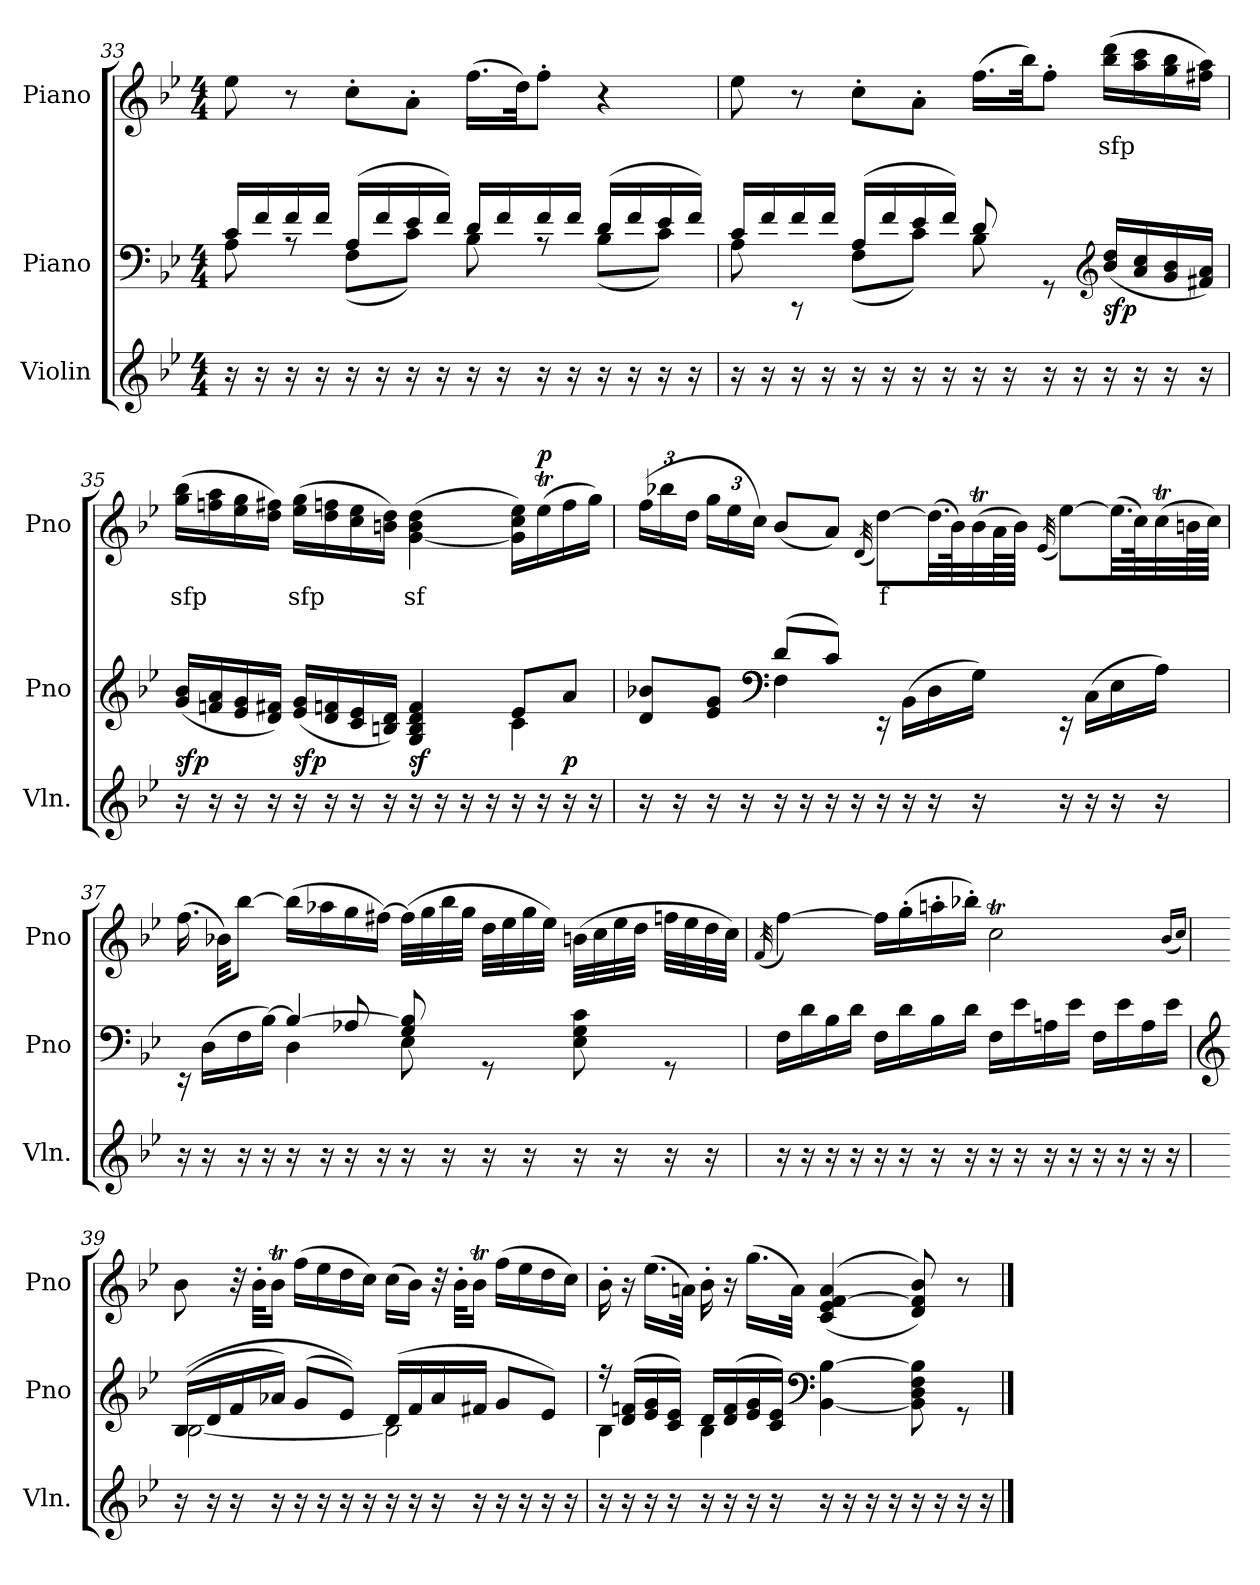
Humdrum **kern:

**kern	**kern	**dynam	**kern	**text	**dynam
*part3	*part2	*part2	*part1	*part1	*part1
*staff3	*staff2	*staff2	*staff1	*staff1	*staff1
*I"Violin	*I"Piano	*	*I"Piano	*	*
*I'Vln.	*I'Pno	*	*I'Pno	*	*
!!LO:LB:g=z
*clefG2	*clefF4	*	*clefG2	*	*
*k[b-e-]	*k[b-e-]	*	*k[b-e-]	*	*
*B-:	*B-:	*	*B-:	*	*
*M4/4	*M4/4	*	*M4/4	*	*
=33	=33	=33	=33	=33	=33
*	*^	*	*	*	*
16r	16c/LL	8A\	.	8ee-\	.	.
16r	16f/	.	.	.	.	.
16r	16f/	8rA	.	8r	.	.
16r	16f/JJ	.	.	.	.	.
16r	(>16A/LL	(<8F\L	.	8cc'\L	.	.
16r	16f/	.	.	.	.	.
16r	16e-/	8c\J)	.	8a'\J	.	.
16r	16f/JJ)	.	.	.	.	.
16r	16d/LL	8B-\	.	(>16.ff\LL	.	.
16r	16f/	.	.	.	.	.
.	.	.	.	32dd\JK)	.	.
16r	16f/	8rA	.	8ff'\J	.	.
16r	16f/JJ	.	.	.	.	.
16r	(>16d/LL	(<8B-\L	.	4r	.	.
16r	16f/	.	.	.	.	.
16r	16e-/	8c\J)	.	.	.	.
16r	16f/JJ)	.	.	.	.	.
=34	=34	=34	=34	=34	=34	=34
16r	16c/LL	8A\	.	8ee-\	.	.
16r	16f/	.	.	.	.	.
16r	16f/	8rCC	.	8r	.	.
16r	16f/JJ	.	.	.	.	.
16r	(>16A/LL	(<8F\L	.	8cc'\L	.	.
16r	16f/	.	.	.	.	.
16r	16e-/	8c\J)	.	8a'\J	.	.
16r	16f/JJ)	.	.	.	.	.
16r	8d/	8B-\	.	(>16.ff\LL	.	.
16r	.	.	.	.	.	.
.	.	.	.	32bb-\JK)	.	.
16r	8rGG	4.ryy	.	8ff'\J	.	.
16r	.	.	.	.	.	.
*	*clefG2	*	*	*	*	*
!	!	!	!LO:DY:b	!	!LO:LY:b	!
16r	(<16b-/ 16dd/LL	.	sfp	(>16bb-\ 16ddd\LL	sfp	.
16r	16a/ 16cc/	.	.	16aa\ 16ccc\	.	.
16r	16g/ 16b-/	.	.	16gg\ 16bb-\	.	.
16r	16f#X/ 16a/JJ)	.	.	16ff#X\ 16aa\JJ)	.	.
!!LO:PB:g=z
=35	=35	=35	=35	=35	=35	=35
!	!	!	!LO:DY:b	!	!LO:LY:b	!
16r	(<16g/ 16b-/LL	2.ryy	sfp	(>16gg\ 16bb-\LL	sfp	.
16r	16fn/ 16a/	.	.	16ffn\ 16aa\	.	.
16r	16e-/ 16g/	.	.	16ee-\ 16gg\	.	.
16r	16d/ 16f#X/JJ)	.	.	16dd\ 16ff#X\JJ)	.	.
!	!	!	!LO:DY:b	!	!LO:LY:b	!
16r	(<16e-/ 16g/LL	.	sfp	(>16ee-\ 16gg\LL	sfp	.
16r	16d/ 16fn/	.	.	16dd\ 16ffn\	.	.
16r	16c/ 16e-/	.	.	16cc\ 16ee-\	.	.
16r	16Bn/ 16d/JJ)	.	.	16bn\ 16dd\JJ)	.	.
!	!	!	!LO:DY:b	!	!LO:LY:b	!
16r	4G/ 4B/ 4d/ 4f/	.	sf	(>[4g\ 4b\ 4dd\	sf	.
16r	.	.	.	.	.	.
16r	.	.	.	.	.	.
16r	.	.	.	.	.	.
16r	8e-/L	4c\	.	16g\] 16cc\ 16ee-\LL)	.	.
!	!	!	!	!	!	!LO:DY:b
16r	.	.	.	(>16ee-T\	.	p
!	!	!	!LO:DY:b	!	!	!
16r	8a/J	.	p	16ff\	.	.
16r	.	.	.	16gg\JJ)	.	.
!!LO:LB:g=z
=36	=36	=36	=36	=36	=36	=36
*	*	*	*	*Xbrackettup	*	*
16r	8d/ 8b-X/L	4ryy	.	(>24ff\LL	.	.
.	.	.	.	24bb-X\	.	.
16r	.	.	.	.	.	.
.	.	.	.	24dd\JJ	.	.
16r	8e-/ 8g/J	.	.	24gg\LL	.	.
.	.	.	.	24ee-\	.	.
16r	.	.	.	.	.	.
.	.	.	.	24cc\JJ)	.	.
*	*clefF4	*	*	*	*	*
16r	(>8d/L	4F\	.	(<8b-/L	.	.
16r	.	.	.	.	.	.
16r	8c/J)	.	.	8a/J)	.	.
16r	.	.	.	.	.	.
.	.	.	.	(>32qd/	.	.
!	!	!	!	!	!LO:LY:b	!
16r	16rEE	2ryy	.	[8dd\L)	f	.
16r	(>16BB-\LL	.	.	.	.	.
16r	16D\	.	.	(>32.dd\LL]	.	.
.	.	.	.	64b-\K)	.	.
16r	16G\JJ)	.	.	(>32b-T\	.	.
.	.	.	.	64a\L	.	.
.	.	.	.	64b-\JJJJ)	.	.
.	.	.	.	(>32qe-/	.	.
16r	16rEE	.	.	[8ee-\L)	.	.
16r	(>16C\LL	.	.	.	.	.
16r	16E-\	.	.	(>32.ee-\LL]	.	.
.	.	.	.	64cc\K)	.	.
16r	16A\JJ)	.	.	(>32ccT\	.	.
.	.	.	.	64bn\L	.	.
.	.	.	.	64cc\JJJJ)	.	.
!!LO:LB:g=z
=37	=37	=37	=37	=37	=37	=37
*	*	*^	*	*	*	*
16r	16rEE	4ryy	4.ryy	.	(>16.ff\	.	.
16r	(>16D\LL	.	.	.	.	.	.
.	.	.	.	.	32b-X\KKL)	.	.
16r	16F\	.	.	.	[8bb-\J	.	.
16r	[16B-\JJ)	.	.	.	.	.	.
16r	4B-/_	4D\	.	.	(>16bb-\LL]	.	.
16r	.	.	.	.	16aa-X\	.	.
16r	.	.	8A-X/	.	16gg\	.	.
16r	.	.	.	.	[16ff#X\JJ)	.	.
16r	8G/ 8B-/]	8E-\	2ryy	.	(>32ff#\LLL]	.	.
.	.	.	.	.	32gg\	.	.
16r	.	.	.	.	32bb-\	.	.
.	.	.	.	.	32gg\JJJ	.	.
16r	8rGG	4.ryy	.	.	32dd\LLL	.	.
.	.	.	.	.	32ee-\	.	.
16r	.	.	.	.	32gg\	.	.
.	.	.	.	.	32ee-\JJJ)	.	.
16r	8E-\ 8G\ 8c\	.	.	.	(>32bn\LLL	.	.
.	.	.	.	.	32cc\	.	.
16r	.	.	.	.	32ee-\	.	.
.	.	.	.	.	32dd\JJJ	.	.
16r	8rGG	.	.	.	32ffn\LLL	.	.
.	.	.	.	.	32ee-\	.	.
16r	.	.	.	.	32dd\	.	.
.	.	.	.	.	32cc\JJJ)	.	.
*	*v	*v	*v	*	*	*	*
!!LO:PB:g=z
=38	=38	=38	=38	=38	=38
.	.	.	(>32qf/	.	.
16r	16F\LL	.	[4ff\)	.	.
16r	16d\	.	.	.	.
16r	16B-\	.	.	.	.
16r	16d\JJ	.	.	.	.
16r	16F\LL	.	16ff\LL]	.	.
16r	16d\	.	(>16gg'\	.	.
16r	16B-\	.	16aan'\	.	.
16r	16d\JJ	.	16bb-X'\JJ)	.	.
16r	16F\LL	.	2ccT\	.	.
16r	16e-\	.	.	.	.
16r	16An\	.	.	.	.
16r	16e-\JJ	.	.	.	.
16r	16F\LL	.	.	.	.
16r	16e-\	.	.	.	.
16r	16A\	.	.	.	.
16r	16e-\JJ	.	.	.	.
.	.	.	(<16qb-/LL	.	.
.	.	.	16qcc/JJ)	.	.
=39	=39	=39	=39	=39	=39
*	*clefG2	*	*	*	*
*	*^	*	*	*	*
16r	(>(>16B-/LL	[2B-\	.	8b-\	.	.
16r	16d/	.	.	.	.	.
16r	16f/	.	.	32r	.	.
.	.	.	.	32b-'\KLL	.	.
16r	16a-X/JJ)	.	.	16b-T\JJ	.	.
16r	(>8g/L	.	.	(>16ff\LL	.	.
16r	.	.	.	16ee-\	.	.
16r	8e-/J))	.	.	16dd\	.	.
16r	.	.	.	16cc\JJ)	.	.
16r	(>16d/LL	2B-\]	.	(>16cc\LL	.	.
16r	16f/	.	.	16b-\JJ)	.	.
16r	16a-/	.	.	32r	.	.
.	.	.	.	32b-'\KLL	.	.
16r	16f#X/JJ	.	.	16b-T\JJ	.	.
16r	8g/L	.	.	(>16ff\LL	.	.
16r	.	.	.	16ee-\	.	.
16r	8e-/J)	.	.	16dd\	.	.
16r	.	.	.	16cc\JJ)	.	.
!!LO:LB:g=z
=40	=40	=40	=40	=40	=40	=40
16r	16r	4B-\	.	16b-'\	.	.
16r	(>16d/ 16fn/LL	.	.	16r	.	.
16r	16e-/ 16g/	.	.	(>16.ee-\LL	.	.
16r	16c/ 16e-/JJ)	.	.	.	.	.
.	.	.	.	32an\JJk)	.	.
16r	16d/LL	4B-\	.	16b-'\	.	.
16r	(>16d/ 16f/	.	.	16r	.	.
16r	16e-/ 16g/	.	.	(>16.gg\LL	.	.
16r	16c/ 16e-/JJ)	.	.	.	.	.
.	.	.	.	32a\JJk)	.	.
*	*clefF4	*	*	*	*	*
16r	[4BB-\ [4B-\	2ryy	.	(>(<4c/ 4e-/ [4f/ 4a/	.	.
16r	.	.	.	.	.	.
16r	.	.	.	.	.	.
16r	.	.	.	.	.	.
16r	8BB-\] 8D\ 8F\ 8B-\]	.	.	8d/ 8f/] 8b-/))	.	.
16r	.	.	.	.	.	.
16r	8rGG	.	.	8r	.	.
16r	.	.	.	.	.	.
*	*v	*v	*	*	*	*
==	==	==	==	==	==
*-	*-	*-	*-	*-	*-
